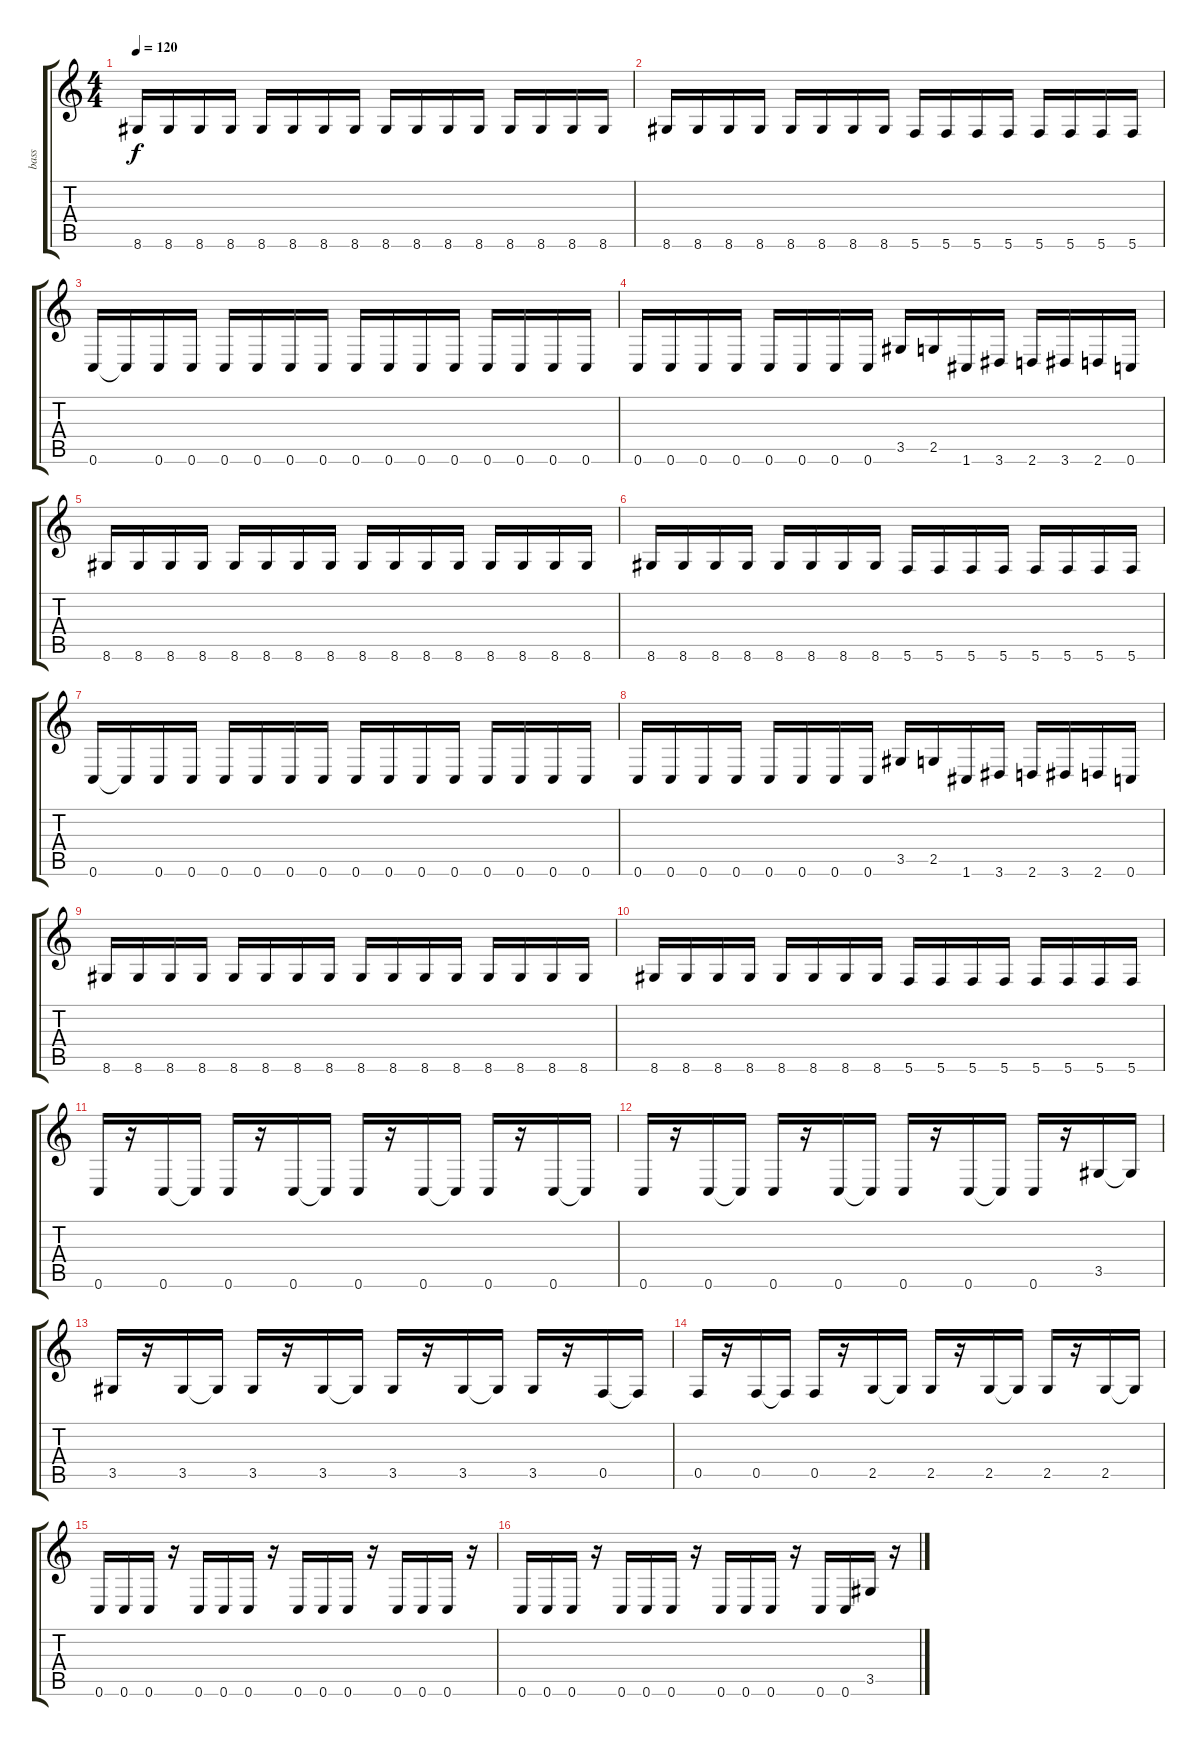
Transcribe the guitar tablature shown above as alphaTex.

\track ("bass" "bass") {instrument electricbasspick}
\staff {score tabs}
\tuning (C4 G3 Eb3 Bb2 F2 C2) {hide}
\ts (4 4)
\tempo 120
\clef g2
\ks c
8.6.16{dy f} 8.6.16 8.6.16 8.6.16 8.6.16 8.6.16 8.6.16 8.6.16 8.6.16 8.6.16 8.6.16 8.6.16 8.6.16 8.6.16 8.6.16 8.6.16 |
8.6.16 8.6.16 8.6.16 8.6.16 8.6.16 8.6.16 8.6.16 8.6.16 5.6.16 5.6.16 5.6.16 5.6.16 5.6.16 5.6.16 5.6.16 5.6.16 |
0.6.16 0.6{t}.16 0.6.16 0.6.16 0.6.16 0.6.16 0.6.16 0.6.16 0.6.16 0.6.16 0.6.16 0.6.16 0.6.16 0.6.16 0.6.16 0.6.16 |
0.6.16 0.6.16 0.6.16 0.6.16 0.6.16 0.6.16 0.6.16 0.6.16 3.5.16 2.5.16 1.6.16 3.6.16 2.6.16 3.6.16 2.6.16 0.6.16 |
8.6.16 8.6.16 8.6.16 8.6.16 8.6.16 8.6.16 8.6.16 8.6.16 8.6.16 8.6.16 8.6.16 8.6.16 8.6.16 8.6.16 8.6.16 8.6.16 |
8.6.16 8.6.16 8.6.16 8.6.16 8.6.16 8.6.16 8.6.16 8.6.16 5.6.16 5.6.16 5.6.16 5.6.16 5.6.16 5.6.16 5.6.16 5.6.16 |
0.6.16 0.6{t}.16 0.6.16 0.6.16 0.6.16 0.6.16 0.6.16 0.6.16 0.6.16 0.6.16 0.6.16 0.6.16 0.6.16 0.6.16 0.6.16 0.6.16 |
0.6.16 0.6.16 0.6.16 0.6.16 0.6.16 0.6.16 0.6.16 0.6.16 3.5.16 2.5.16 1.6.16 3.6.16 2.6.16 3.6.16 2.6.16 0.6.16 |
8.6.16 8.6.16 8.6.16 8.6.16 8.6.16 8.6.16 8.6.16 8.6.16 8.6.16 8.6.16 8.6.16 8.6.16 8.6.16 8.6.16 8.6.16 8.6.16 |
8.6.16 8.6.16 8.6.16 8.6.16 8.6.16 8.6.16 8.6.16 8.6.16 5.6.16 5.6.16 5.6.16 5.6.16 5.6.16 5.6.16 5.6.16 5.6.16 |
0.6.16 r.16 0.6.16 0.6{t}.16 0.6.16 r.16 0.6.16 0.6{t}.16 0.6.16 r.16 0.6.16 0.6{t}.16 0.6.16 r.16 0.6.16 0.6{t}.16 |
0.6.16 r.16 0.6.16 0.6{t}.16 0.6.16 r.16 0.6.16 0.6{t}.16 0.6.16 r.16 0.6.16 0.6{t}.16 0.6.16 r.16 3.5.16 3.5{t}.16 |
3.5.16 r.16 3.5.16 3.5{t}.16 3.5.16 r.16 3.5.16 3.5{t}.16 3.5.16 r.16 3.5.16 3.5{t}.16 3.5.16 r.16 0.5.16 0.5{t}.16 |
0.5.16 r.16 0.5.16 0.5{t}.16 0.5.16 r.16 2.5.16 2.5{t}.16 2.5.16 r.16 2.5.16 2.5{t}.16 2.5.16 r.16 2.5.16 2.5{t}.16 |
0.6.16 0.6.16 0.6.16 r.16 0.6.16 0.6.16 0.6.16 r.16 0.6.16 0.6.16 0.6.16 r.16 0.6.16 0.6.16 0.6.16 r.16 |
0.6.16 0.6.16 0.6.16 r.16 0.6.16 0.6.16 0.6.16 r.16 0.6.16 0.6.16 0.6.16 r.16 0.6.16 0.6.16 3.5.16 r.16
